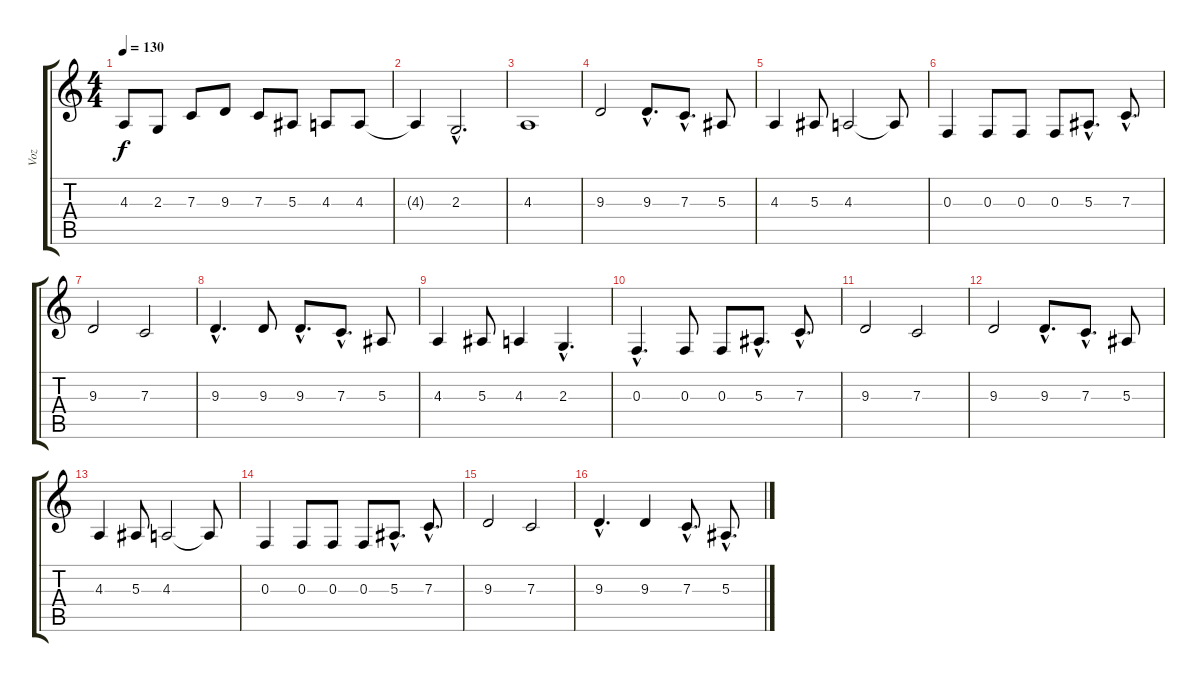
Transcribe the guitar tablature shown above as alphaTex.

\track ("Voz" "Voz") {instrument viola}
\staff {score tabs}
\tuning (D4 A3 F3 C3 G2 D2) {hide}
\ts (4 4)
\tempo 130
\clef g2
\ks c
4.3{t}.8{dy f} 2.3.8 7.3.8 9.3.8 7.3.8 5.3.8 4.3.8 4.3.8 |
4.3{t}.4 2.3{hac}.2{d} |
4.3.1 |
9.3.2 9.3{hac}.8{d} 7.3{hac}.8{d} 5.3.8 |
4.3.4 5.3.8 4.3.2 4.3{t}.8 |
0.3.4 0.3.8 0.3.8 0.3.8 5.3{hac}.8{d} 7.3{hac}.8{d} |
9.3.2 7.3.2 |
9.3{hac}.4{d} 9.3.8 9.3{hac}.8{d} 7.3{hac}.8{d} 5.3.8 |
4.3.4 5.3.8 4.3.4 2.3{hac}.4{d} |
0.3{hac}.4{d} 0.3.8 0.3.8 5.3{hac}.8{d} 7.3{hac}.8{d} |
9.3.2 7.3.2 |
9.3.2 9.3{hac}.8{d} 7.3{hac}.8{d} 5.3.8 |
4.3.4 5.3.8 4.3.2 4.3{t}.8 |
0.3.4 0.3.8 0.3.8 0.3.8 5.3{hac}.8{d} 7.3{hac}.8{d} |
9.3.2 7.3.2 |
9.3{hac}.4{d} 9.3.4 7.3{hac}.8{d} 5.3{hac}.8{d}
